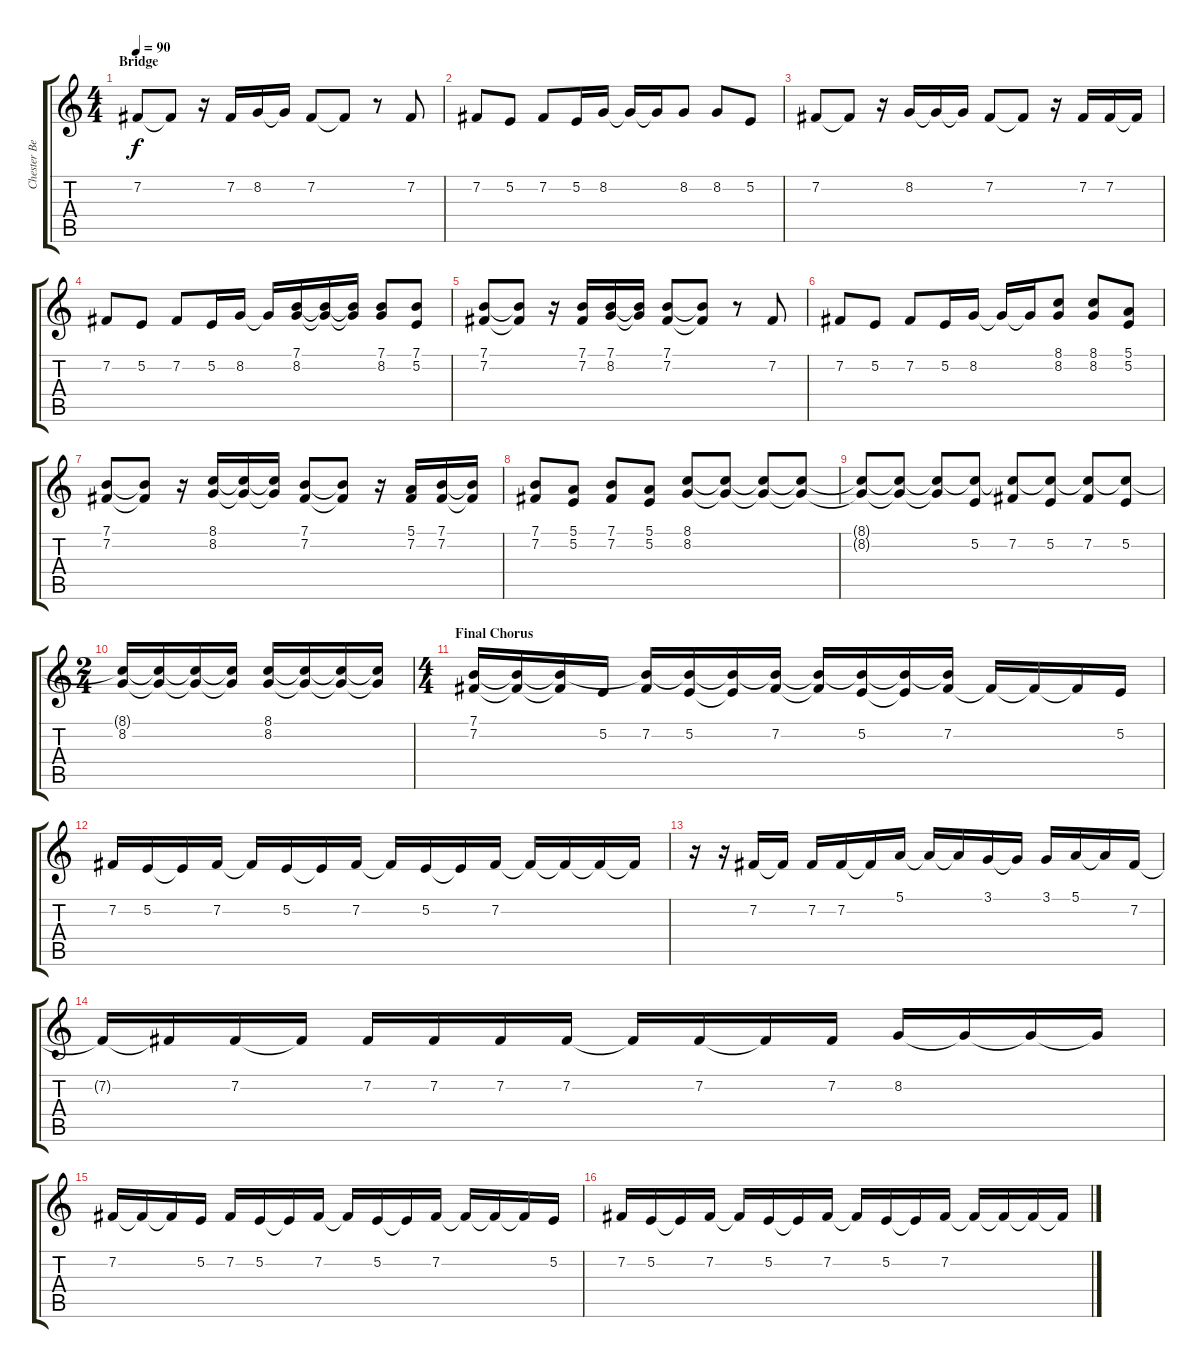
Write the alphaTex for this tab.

\track ("Chester Bennington (Vocals)" "Chester Be") {instrument harmonica}
\staff {score tabs}
\tuning (E4 B3 G3 D3 A2 E2) {hide}
\ts (4 4)
\section ("" "Bridge")
\tempo 90
\clef g2
\ks c
7.2.8{dy f} 7.2{t}.8 r.16 7.2.16 8.2.16 8.2{t}.16 7.2.8 7.2{t}.8 r.8 7.2.8 |
7.2.8 5.2.8 7.2.8 5.2.16 8.2.16 8.2{t}.16 8.2{t}.16 8.2.8 8.2.8 5.2.8 |
7.2.8 7.2{t}.8 r.16 8.2.16 8.2{t}.16 8.2{t}.16 7.2.8 7.2{t}.8 r.16 7.2.16 7.2.16 7.2{t}.16 |
7.2.8 5.2.8 7.2.8 5.2.16 8.2.16 8.2{t}.16 (7.1 8.2).16 (7.1{t} 8.2{t}).16 (7.1{t} 8.2{t}).16 (7.1 8.2).8 (7.1 5.2).8 |
(7.1 7.2).8 (7.1{t} 7.2{t}).8 r.16 (7.1 7.2).16 (7.1 8.2).16 (7.1{t} 8.2{t}).16 (7.1 7.2).8 (7.1{t} 7.2{t}).8 r.8 7.2.8 |
7.2.8 5.2.8 7.2.8 5.2.16 8.2.16 8.2{t}.16 8.2{t}.16 (8.1 8.2).8 (8.1 8.2).8 (5.1 5.2).8 |
(7.1 7.2).8 (7.1{t} 7.2{t}).8 r.16 (8.1 8.2).16 (8.1{t} 8.2{t}).16 (8.1{t} 8.2{t}).16 (7.1 7.2).8 (7.1{t} 7.2{t}).8 r.16 (5.1 7.2).16 (7.1 7.2).16 (7.1{t} 7.2{t}).16 |
(7.1 7.2).8 (5.1 5.2).8 (7.1 7.2).8 (5.1 5.2).8 (8.1 8.2).8 (8.1{t} 8.2{t}).8 (8.1{t} 8.2{t}).8 (8.1{t} 8.2{t}).8 |
(8.1{t} 8.2{t}).8 (8.1{t} 8.2{t}).8 (8.1{t} 8.2{t}).8 (8.1{t} 5.2).8 (8.1{t} 7.2).8 (8.1{t} 5.2).8 (8.1{t} 7.2).8 (8.1{t} 5.2).8 |
\ts (2 4)
(8.1{t} 8.2).16 (8.1{t} 8.2{t}).16 (8.1{t} 8.2{t}).16 (8.1{t} 8.2{t}).16 (8.1 8.2).16 (8.1{t} 8.2{t}).16 (8.1{t} 8.2{t}).16 (8.1{t} 8.2{t}).16 |
\ts (4 4)
\section ("" "Final Chorus")
(7.1 7.2).16 (7.1{t} 7.2{t}).16 (7.1{t} 7.2{t}).16 5.2.16 (7.1{t} 7.2).16 (7.1{t} 5.2).16 (7.1{t} 5.2{t}).16 (7.1{t} 7.2).16 (7.1{t} 7.2{t}).16 (7.1{t} 5.2).16 (7.1{t} 5.2{t}).16 (7.1{t} 7.2).16 7.2{t}.16 7.2{t}.16 7.2{t}.16 5.2.16 |
7.2.16 5.2.16 5.2{t}.16 7.2.16 7.2{t}.16 5.2.16 5.2{t}.16 7.2.16 7.2{t}.16 5.2.16 5.2{t}.16 7.2.16 7.2{t}.16 7.2{t}.16 7.2{t}.16 7.2{t}.16 |
r.16 r.16 7.2.16 7.2{t}.16 7.2.16 7.2.16 7.2{t}.16 5.1.16 5.1{t}.16 5.1{t}.16 3.1.16 3.1{t}.16 3.1.16 5.1.16 5.1{t}.16 7.2.16 |
7.2{t}.16 7.2{t}.16 7.2.16 7.2{t}.16 7.2.16 7.2.16 7.2.16 7.2.16 7.2{t}.16 7.2.16 7.2{t}.16 7.2.16 8.2.16 8.2{t}.16 8.2{t}.16 8.2{t}.16 |
7.2.16 7.2{t}.16 7.2{t}.16 5.2.16 7.2.16 5.2.16 5.2{t}.16 7.2.16 7.2{t}.16 5.2.16 5.2{t}.16 7.2.16 7.2{t}.16 7.2{t}.16 7.2{t}.16 5.2.16 |
7.2.16 5.2.16 5.2{t}.16 7.2.16 7.2{t}.16 5.2.16 5.2{t}.16 7.2.16 7.2{t}.16 5.2.16 5.2{t}.16 7.2.16 7.2{t}.16 7.2{t}.16 7.2{t}.16 7.2{t}.16
